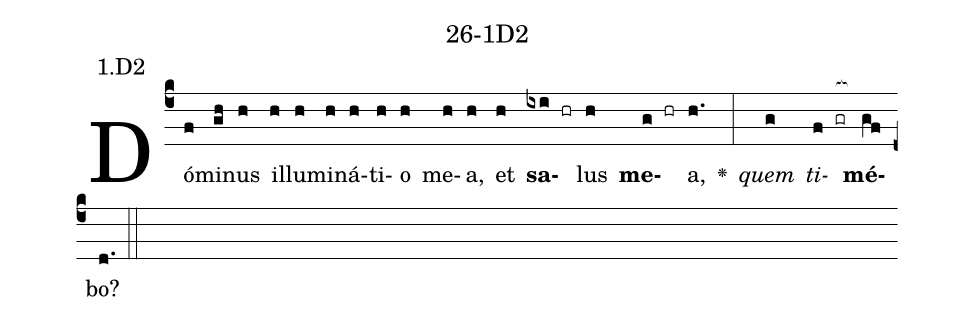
name: 26-1D2;
annotation: 1.D2;
%%
(c4)Dó(f)mi(gh)nus(h) il(h)lu(h)mi(h)ná(h)ti(h)o(h) me(h)a,(h) et(h) <b>sa</b>(ixi hr)lus(h) <b>me</b>(g hr)a,(h.) <v>\greheightstar</v>(:) <i>quem</i>(g) <i>ti</i>(f gr[ocb:1{])<b>mé</b>(gf[ocb:0}])bo?(d.) (::)


%E(h) u(h) o(g) u(f) a(gf) e.(d.) (::)
